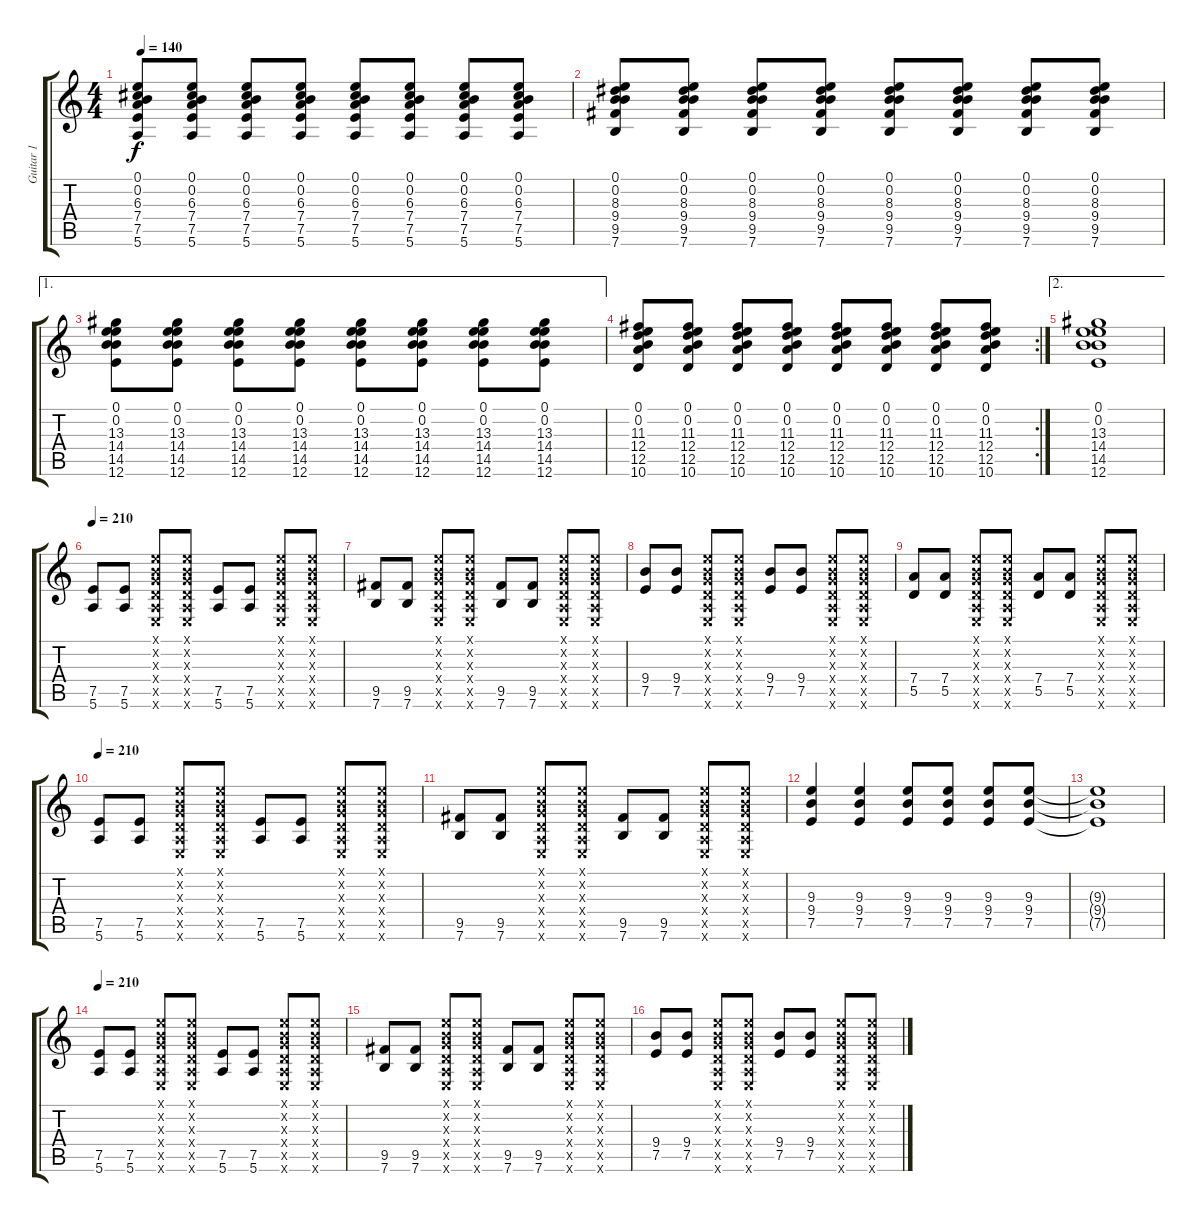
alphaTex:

\track ("Guitar 1" "Guitar 1") {instrument distortionguitar}
\staff {score tabs}
\tuning (E4 B3 G3 D3 A2 E2) {hide}
\ts (4 4)
\tempo 140
\clef g2
\ks c
(0.1 0.2 6.3 7.4 7.5 5.6).8{dy f instrument distortionguitar} (0.1 0.2 6.3 7.4 7.5 5.6).8 (0.1 0.2 6.3 7.4 7.5 5.6).8 (0.1 0.2 6.3 7.4 7.5 5.6).8 (0.1 0.2 6.3 7.4 7.5 5.6).8 (0.1 0.2 6.3 7.4 7.5 5.6).8 (0.1 0.2 6.3 7.4 7.5 5.6).8 (0.1 0.2 6.3 7.4 7.5 5.6).8 |
(0.1 0.2 8.3 9.4 9.5 7.6).8 (0.1 0.2 8.3 9.4 9.5 7.6).8 (0.1 0.2 8.3 9.4 9.5 7.6).8 (0.1 0.2 8.3 9.4 9.5 7.6).8 (0.1 0.2 8.3 9.4 9.5 7.6).8 (0.1 0.2 8.3 9.4 9.5 7.6).8 (0.1 0.2 8.3 9.4 9.5 7.6).8 (0.1 0.2 8.3 9.4 9.5 7.6).8 |
\ae 1
(0.1 0.2 13.3 14.4 14.5 12.6).8 (0.1 0.2 13.3 14.4 14.5 12.6).8 (0.1 0.2 13.3 14.4 14.5 12.6).8 (0.1 0.2 13.3 14.4 14.5 12.6).8 (0.1 0.2 13.3 14.4 14.5 12.6).8 (0.1 0.2 13.3 14.4 14.5 12.6).8 (0.1 0.2 13.3 14.4 14.5 12.6).8 (0.1 0.2 13.3 14.4 14.5 12.6).8 |
\rc 2
(0.1 0.2 11.3 12.4 12.5 10.6).8 (0.1 0.2 11.3 12.4 12.5 10.6).8 (0.1 0.2 11.3 12.4 12.5 10.6).8 (0.1 0.2 11.3 12.4 12.5 10.6).8 (0.1 0.2 11.3 12.4 12.5 10.6).8 (0.1 0.2 11.3 12.4 12.5 10.6).8 (0.1 0.2 11.3 12.4 12.5 10.6).8 (0.1 0.2 11.3 12.4 12.5 10.6).8 |
\ae 2
(0.1 0.2 13.3 14.4 14.5 12.6).1 |
\tempo 210
(7.5 5.6).8 (7.5 5.6).8 (0.1{x} 0.2{x} 0.3{x} 0.4{x} 0.5{x} 0.6{x}).8 (0.1{x} 0.2{x} 0.3{x} 0.4{x} 0.5{x} 0.6{x}).8 (7.5 5.6).8 (7.5 5.6).8 (0.1{x} 0.2{x} 0.3{x} 0.4{x} 0.5{x} 0.6{x}).8 (0.1{x} 0.2{x} 0.3{x} 0.4{x} 0.5{x} 0.6{x}).8 |
(9.5 7.6).8 (9.5 7.6).8 (0.1{x} 0.2{x} 0.3{x} 0.4{x} 0.5{x} 0.6{x}).8 (0.1{x} 0.2{x} 0.3{x} 0.4{x} 0.5{x} 0.6{x}).8 (9.5 7.6).8 (9.5 7.6).8 (0.1{x} 0.2{x} 0.3{x} 0.4{x} 0.5{x} 0.6{x}).8 (0.1{x} 0.2{x} 0.3{x} 0.4{x} 0.5{x} 0.6{x}).8 |
(9.4 7.5).8 (9.4 7.5).8 (0.1{x} 0.2{x} 0.3{x} 0.4{x} 0.5{x} 0.6{x}).8 (0.1{x} 0.2{x} 0.3{x} 0.4{x} 0.5{x} 0.6{x}).8 (9.4 7.5).8 (9.4 7.5).8 (0.1{x} 0.2{x} 0.3{x} 0.4{x} 0.5{x} 0.6{x}).8 (0.1{x} 0.2{x} 0.3{x} 0.4{x} 0.5{x} 0.6{x}).8 |
(7.4 5.5).8 (7.4 5.5).8 (0.1{x} 0.2{x} 0.3{x} 0.4{x} 0.5{x} 0.6{x}).8 (0.1{x} 0.2{x} 0.3{x} 0.4{x} 0.5{x} 0.6{x}).8 (7.4 5.5).8 (7.4 5.5).8 (0.1{x} 0.2{x} 0.3{x} 0.4{x} 0.5{x} 0.6{x}).8 (0.1{x} 0.2{x} 0.3{x} 0.4{x} 0.5{x} 0.6{x}).8 |
\tempo 210
(7.5 5.6).8 (7.5 5.6).8 (0.1{x} 0.2{x} 0.3{x} 0.4{x} 0.5{x} 0.6{x}).8 (0.1{x} 0.2{x} 0.3{x} 0.4{x} 0.5{x} 0.6{x}).8 (7.5 5.6).8 (7.5 5.6).8 (0.1{x} 0.2{x} 0.3{x} 0.4{x} 0.5{x} 0.6{x}).8 (0.1{x} 0.2{x} 0.3{x} 0.4{x} 0.5{x} 0.6{x}).8 |
(9.5 7.6).8 (9.5 7.6).8 (0.1{x} 0.2{x} 0.3{x} 0.4{x} 0.5{x} 0.6{x}).8 (0.1{x} 0.2{x} 0.3{x} 0.4{x} 0.5{x} 0.6{x}).8 (9.5 7.6).8 (9.5 7.6).8 (0.1{x} 0.2{x} 0.3{x} 0.4{x} 0.5{x} 0.6{x}).8 (0.1{x} 0.2{x} 0.3{x} 0.4{x} 0.5{x} 0.6{x}).8 |
(9.3 9.4 7.5).4 (9.3 9.4 7.5).4 (9.3 9.4 7.5).8 (9.3 9.4 7.5).8 (9.3 9.4 7.5).8 (9.3 9.4 7.5).8 |
(9.3{t} 9.4{t} 7.5{t}).1 |
\tempo 210
(7.5 5.6).8 (7.5 5.6).8 (0.1{x} 0.2{x} 0.3{x} 0.4{x} 0.5{x} 0.6{x}).8 (0.1{x} 0.2{x} 0.3{x} 0.4{x} 0.5{x} 0.6{x}).8 (7.5 5.6).8 (7.5 5.6).8 (0.1{x} 0.2{x} 0.3{x} 0.4{x} 0.5{x} 0.6{x}).8 (0.1{x} 0.2{x} 0.3{x} 0.4{x} 0.5{x} 0.6{x}).8 |
(9.5 7.6).8 (9.5 7.6).8 (0.1{x} 0.2{x} 0.3{x} 0.4{x} 0.5{x} 0.6{x}).8 (0.1{x} 0.2{x} 0.3{x} 0.4{x} 0.5{x} 0.6{x}).8 (9.5 7.6).8 (9.5 7.6).8 (0.1{x} 0.2{x} 0.3{x} 0.4{x} 0.5{x} 0.6{x}).8 (0.1{x} 0.2{x} 0.3{x} 0.4{x} 0.5{x} 0.6{x}).8 |
(9.4 7.5).8 (9.4 7.5).8 (0.1{x} 0.2{x} 0.3{x} 0.4{x} 0.5{x} 0.6{x}).8 (0.1{x} 0.2{x} 0.3{x} 0.4{x} 0.5{x} 0.6{x}).8 (9.4 7.5).8 (9.4 7.5).8 (0.1{x} 0.2{x} 0.3{x} 0.4{x} 0.5{x} 0.6{x}).8 (0.1{x} 0.2{x} 0.3{x} 0.4{x} 0.5{x} 0.6{x}).8
